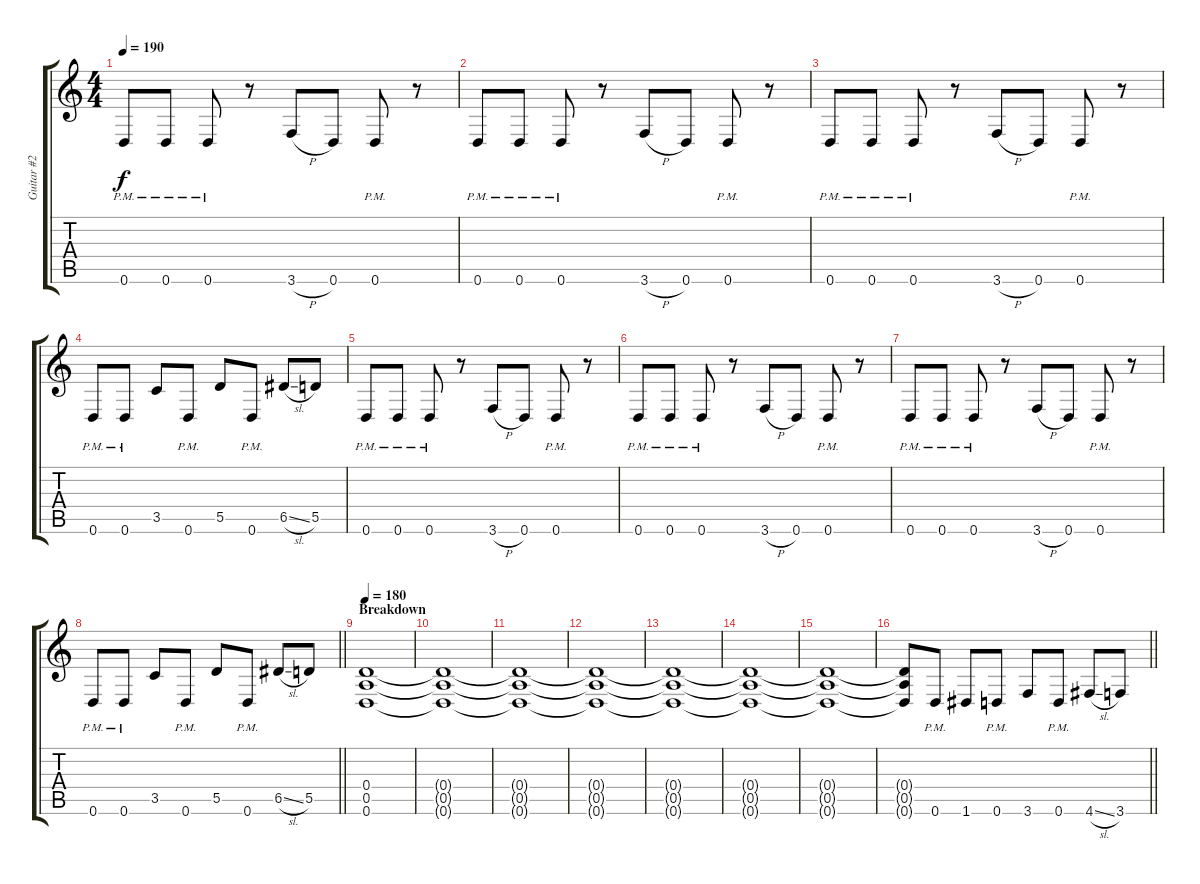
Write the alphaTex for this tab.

\track ("Guitar #2" "Guitar #2") {instrument distortionguitar}
\staff {score tabs}
\tuning (E4 B3 G3 D3 A2 D2) {hide}
\ts (4 4)
\tempo 190
\clef g2
\ks c
0.6{pm}.8{dy f} 0.6{pm}.8 0.6{pm}.8 r.8 3.6{h}.8 0.6.8 0.6{pm}.8 r.8 |
0.6{pm}.8 0.6{pm}.8 0.6{pm}.8 r.8 3.6{h}.8 0.6.8 0.6{pm}.8 r.8 |
0.6{pm}.8 0.6{pm}.8 0.6{pm}.8 r.8 3.6{h}.8 0.6.8 0.6{pm}.8 r.8 |
0.6{pm}.8 0.6{pm}.8 3.5.8 0.6{pm}.8 5.5.8 0.6{pm}.8 6.5{sl}.8 5.5.8 |
0.6{pm}.8 0.6{pm}.8 0.6{pm}.8 r.8 3.6{h}.8 0.6.8 0.6{pm}.8 r.8 |
0.6{pm}.8 0.6{pm}.8 0.6{pm}.8 r.8 3.6{h}.8 0.6.8 0.6{pm}.8 r.8 |
0.6{pm}.8 0.6{pm}.8 0.6{pm}.8 r.8 3.6{h}.8 0.6.8 0.6{pm}.8 r.8 |
\barLineRight lightlight
0.6{pm}.8 0.6{pm}.8 3.5.8 0.6{pm}.8 5.5.8 0.6{pm}.8 6.5{sl}.8 5.5.8 |
\section ("" "Breakdown")
\tempo 180
(0.4 0.5 0.6).1 |
(0.4{t} 0.5{t} 0.6{t}).1 |
(0.4{t} 0.5{t} 0.6{t}).1 |
(0.4{t} 0.5{t} 0.6{t}).1 |
(0.4{t} 0.5{t} 0.6{t}).1 |
(0.4{t} 0.5{t} 0.6{t}).1 |
(0.4{t} 0.5{t} 0.6{t}).1 |
\barLineRight lightlight
(0.4{t} 0.5{t} 0.6{t}).8 0.6{pm}.8 1.6.8 0.6{pm}.8 3.6.8 0.6{pm}.8 4.6{sl}.8 3.6.8
